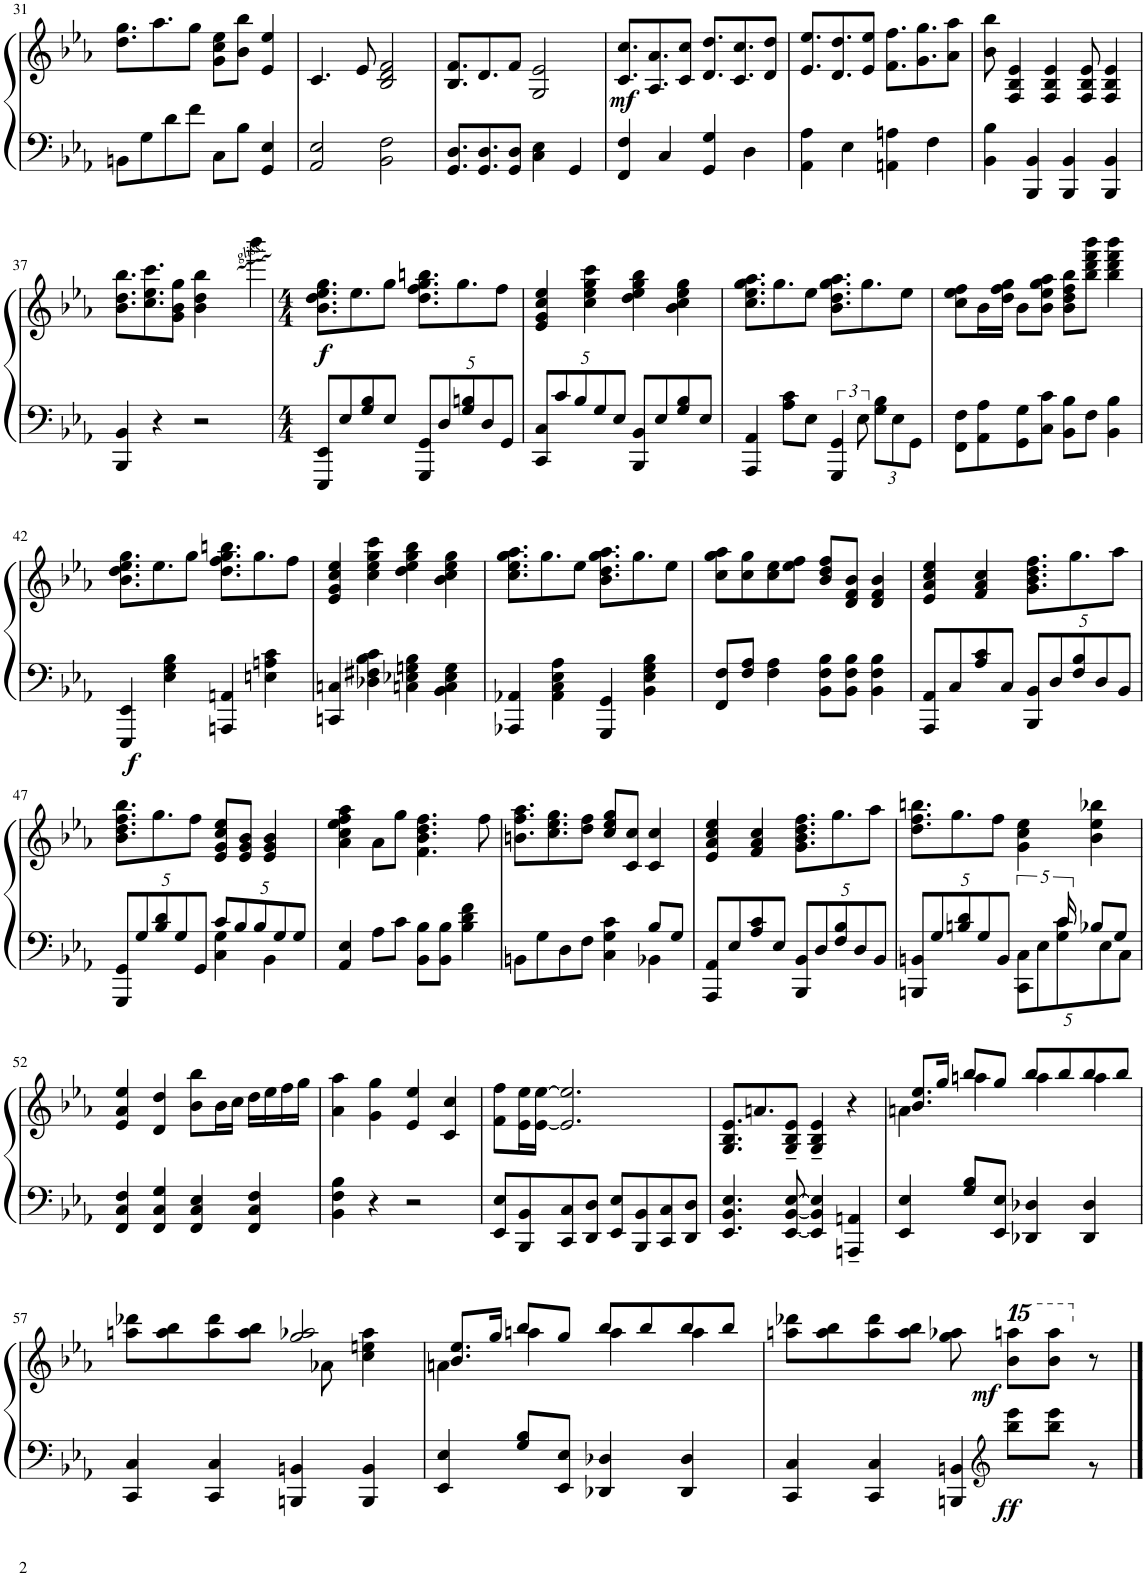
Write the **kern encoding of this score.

**kern	**kern	**dynam
*part1	*part1	*part1
*staff2	*staff1	*staff1/2
*I"Piano	*	*
*I'Pia.	*	*
!!LO:PB:g=z
*clefF4	*clefG2	*
*k[b-e-a-]	*k[b-e-a-]	*
*M4/4	*M4/4	*
=31	=31	=31
8BBn\L	8.dd\ 8.gg\L	.
8G\	.	.
.	8.aa-\	.
8d\	.	.
8f\J	8gg\J	.
8C\L	8g\ 8cc\ 8ee-\L	.
8B-\J	8b-\ 8bb-\J	.
4GG/ 4E-/	4e-/ 4ee-/	.
=32	=32	=32
2AA-/ 2E-/	4.c/	.
.	8e-/	.
2BB-\ 2F\	2B-/ 2d/ 2f/	.
=33	=33	=33
8.GG/ 8.D/L	8.B-/ 8.f/L	.
8.GG/ 8.D/	8.d/	.
8GG/ 8D/J	8f/J	.
4C\ 4E-\	2G/ 2e-/	.
4GG/	.	.
=34	=34	=34
!	!	!LO:DY:b
4FF/ 4F/	8.c/ 8.cc/L	mf
.	8.A-/ 8.a-/	.
4C/	.	.
.	8c/ 8cc/J	.
4GG/ 4G/	8.d/ 8.dd/L	.
.	8.c/ 8.cc/	.
4D\	.	.
.	8d/ 8dd/J	.
=35	=35	=35
4AA-\ 4A-\	8.e-/ 8.ee-/L	.
.	8.d/ 8.dd/	.
4E-\	.	.
.	8e-/ 8ee-/J	.
4AAn\ 4An\	8.f\ 8.ff\L	.
.	8.g\ 8.gg\	.
4F\	.	.
.	8a-\ 8aa-\J	.
=36	=36	=36
4BB-\ 4B-\	8b-\ 8bb-\	.
.	4F/ 4B-/ 4e-/	.
4BBB-/ 4BB-/	.	.
.	4F/ 4B-/ 4e-/	.
4BBB-/ 4BB-/	.	.
.	8F/ 8B-/ 8e-/	.
4BBB-/ 4BB-/	4F/ 4B-/ 4e-/	.
!!LO:LB:g=z
=37	=37	=37
4BBB-/ 4BB-/	8.b-\ 8.dd\ 8.bb-\L	.
.	8.cc\ 8.ee-\ 8.ccc\	.
4r	.	.
.	8g\ 8b-\ 8gg\J	.
2r	8b-\ 8dd\ 8bb-\	.
.	4bb-	.
.	8bbb-\	.
=38	=38	=38
*M4/4	*M4/4	*
!	!	!LO:DY:b
8EEE-/ 8EE-/L	8.b-\ 8.dd\ 8.ee-\ 8.gg\L	f
8E-/	.	.
.	8.ee-\	.
8G/ 8B-/	.	.
8E-/J	8gg\J	.
*Xbrackettup	*	*
10GGG/ 10GG/L	8.dd\ 8.ff\ 8.gg\ 8.bbn\L	.
10D/	.	.
.	8.gg\	.
10G/ 10Bn/	.	.
10D/	.	.
.	8ff\J	.
10GG/J	.	.
=39	=39	=39
10CC/ 10C/L	4e-/ 4g/ 4cc/ 4ee-/	.
10c/	.	.
10B-/	.	.
.	4cc\ 4ee-\ 4gg\ 4ccc\	.
10G/	.	.
10E-/J	.	.
8BBB-/ 8BB-/L	4dd\ 4ee-\ 4gg\ 4bb-\	.
8E-/	.	.
8G/ 8B-/	4b-\ 4cc\ 4ee-\ 4gg\	.
8E-/J	.	.
=40	=40	=40
4AAA-/ 4AA-/	8.cc\ 8.ee-\ 8.gg\ 8.aa-\L	.
.	8.gg\	.
8A-\ 8c\L	.	.
8E-\J	8ee-\J	.
*brackettup	*	*
6GGG/ 6GG/	8.b-\ 8.dd\ 8.gg\ 8.aa-\L	.
12E-\	.	.
.	8.gg\	.
*Xbrackettup	*	*
12G\ 12B-\L	.	.
12E-\	.	.
.	8ee-\J	.
12GG\J	.	.
=41	=41	=41
8FF\ 8F\L	8cc\ 8ee-\ 8ff\L	.
8AA-\ 8A-\	16b-\L	.
.	16dd\ 16ff\ 16gg\JJ	.
8GG\ 8G\	8b-\L	.
8C\ 8c\J	8b-\ 8ee-\ 8gg\ 8aa-\J	.
8BB-\ 8B-\L	8b-\ 8dd\ 8ff\ 8bb-\L	.
8F\J	8bb-\ 8ddd\ 8fff\ 8bbb-\J	.
4BB-\ 4B-\	4bb-\ 4ddd\ 4fff\ 4bbb-\	.
!!LO:LB:g=z
=42	=42	=42
!	!	!LO:DY:b=2
4EEE-/ 4EE-/	8.b-\ 8.dd\ 8.ee-\ 8.gg\L	f
.	8.ee-\	.
4E-\ 4G\ 4B-\	.	.
.	8gg\J	.
4AAAn/ 4AAn/	8.dd\ 8.ff\ 8.gg\ 8.bbn\L	.
.	8.gg\	.
4En\ 4An\ 4c\	.	.
.	8ff\J	.
=43	=43	=43
4CCn/ 4Cn/	4e-/ 4g/ 4cc/ 4ee-/	.
4D-X\ 4F#X\ 4B-\ 4c\	4cc\ 4ee-\ 4gg\ 4ccc\	.
4Cn\ 4E-X\ 4Gn\ 4B-\	4dd\ 4ee-\ 4gg\ 4bb-\	.
4BB-\ 4C\ 4E-\ 4G\	4b-\ 4cc\ 4ee-\ 4gg\	.
=44	=44	=44
4AAA-X/ 4AA-X/	8.cc\ 8.ee-\ 8.gg\ 8.aa-\L	.
.	8.gg\	.
4AA-\ 4C\ 4E-\ 4A-\	.	.
.	8ee-\J	.
4GGG/ 4GG/	8.b-\ 8.dd\ 8.gg\ 8.aa-\L	.
.	8.gg\	.
4BB-\ 4E-\ 4G\ 4B-\	.	.
.	8ee-\J	.
=45	=45	=45
8FF/ 8F/L	8cc\ 8gg\ 8aa-\L	.
8F/ 8A-/J	8cc\ 8gg\	.
4F\ 4A-\	8cc\ 8ee-\	.
.	8ee-\ 8ff\J	.
8BB-\ 8F\ 8B-\L	8b-/ 8dd/ 8ff/L	.
8BB-\ 8F\ 8B-\J	8d/ 8f/ 8b-/J	.
4BB-\ 4F\ 4B-\	4d/ 4f/ 4b-/	.
=46	=46	=46
8AAA-/ 8AA-/L	4e-/ 4a-/ 4cc/ 4ee-/	.
8C/	.	.
8A-/ 8c/	4f/ 4a-/ 4cc/	.
8C/J	.	.
10BBB-/ 10BB-/L	8.g\ 8.b-\ 8.dd\ 8.ff\L	.
10D/	.	.
.	8.gg\	.
10F/ 10B-/	.	.
10D/	.	.
.	8aa-\J	.
10BB-/J	.	.
!!LO:LB:g=z
=47	=47	=47
*^	*	*
10GGG/ 10GG/L	2ryy	8.b-\ 8.dd\ 8.ff\ 8.bb-\L	.
10G/	.	.	.
.	.	8.gg\	.
10B-/ 10d/	.	.	.
10G/	.	.	.
.	.	8ff\J	.
10GG/J	.	.	.
10c/L	4C\ 4G\	8e-/ 8g/ 8cc/ 8ee-/L	.
10B-/	.	.	.
.	.	8e-/ 8g/ 8b-/J	.
10B-/	.	.	.
.	4BB-\	4e-/ 4g/ 4b-/	.
10G/	.	.	.
10G/J	.	.	.
*v	*v	*	*
=48	=48	=48
4AA-/ 4E-/	4a-\ 4cc\ 4ee-\ 4ff\ 4aa-\	.
8A-\L	8a-\L	.
8c\J	8gg\J	.
8BB-\ 8B-\L	4.f\ 4.b-\ 4.dd\ 4.ff\	.
8BB-\ 8B-\J	.	.
4B-\ 4d\ 4f\	.	.
.	8ff\	.
=49	=49	=49
*^	*	*
8BBn\L	2.ryy	8.bn\ 8.ff\ 8.aa-\L	.
8G\	.	.	.
.	.	8.cc\ 8.ee-\ 8.gg\	.
8D\	.	.	.
8F\J	.	8dd\ 8ff\J	.
4C\ 4G\ 4c\	.	8cc/ 8ee-/ 8gg/L	.
.	.	8c/ 8cc/J	.
8B-/L	4BB-X\	4c/ 4cc/	.
8G/J	.	.	.
*v	*v	*	*
=50	=50	=50
8AAA-/ 8AA-/L	4e-/ 4a-/ 4cc/ 4ee-/	.
8E-/	.	.
8A-/ 8c/	4f/ 4a-/ 4cc/	.
8E-/J	.	.
10BBB-/ 10BB-/L	8.g\ 8.b-\ 8.dd\ 8.ff\L	.
10D/	.	.
.	8.gg\	.
10F/ 10B-/	.	.
10D/	.	.
.	8aa-\J	.
10BB-/J	.	.
=51	=51	=51
*^	*	*
10BBBn/ 10BBn/L	2ryy	8.dd\ 8.ff\ 8.bbn\L	.
10G/	.	.	.
.	.	8.gg\	.
10Bn/ 10d/	.	.	.
10G/	.	.	.
.	.	8ff\J	.
10BB/J	.	.	.
*brackettup	*Xbrackettup	*	*
20ryy	10CC\ 10C\L	4g\ 4cc\ 4ee-\	.
20ryy	.	.	.
20ryy	10E-\	.	.
20ryy	.	.	.
20c/	10G\ 10c\	.	.
8B-X/L	.	4b-\ 4ee-\ 4bb-X\	.
.	10E-\	.	.
8G/J	.	.	.
.	10C\J	.	.
*v	*v	*	*
!!LO:LB:g=z
=52	=52	=52
4FF/ 4C/ 4F/	4e-/ 4a-/ 4ee-/	.
4FF/ 4C/ 4G/	4d/ 4dd/	.
4FF/ 4C/ 4E-/	8b-\ 8bb-\L	.
.	16b-\L	.
.	16cc\JJ	.
4FF/ 4C/ 4F/	16dd\LL	.
.	16ee-\	.
.	16ff\	.
.	16gg\JJ	.
=53	=53	=53
4BB-\ 4F\ 4B-\	4a-\ 4aa-\	.
4r	4g\ 4gg\	.
2r	4e-/ 4ee-/	.
.	4c/ 4cc/	.
=54	=54	=54
8EE-/ 8E-/L	8f\ 8ff\L	.
8BBB-/ 8BB-/	16e-\ 16ee-\L	.
.	[16e-\ [16ee-\JJ	.
8CC/ 8C/	2.e-/] 2.ee-/]	.
8DD/ 8D/J	.	.
8EE-/ 8E-/L	.	.
8BBB-/ 8BB-/	.	.
8CC/ 8C/	.	.
8DD/ 8D/J	.	.
=55	=55	=55
4.EE-/ 4.BB-/ 4.E-/	8.G/ 8.B-/ 8.e-/L	.
.	8.an/	.
[8EE-/ [8BB-/ [8E-/	8G/~ 8B-/~ 8e-/~J	.
4EE-/] 4BB-/] 4E-/]	4G/~ 4B-/~ 4e-/~	.
4AAAn/~ 4AAn/~	4r	.
=56	=56	=56
*	*^	*
4EE-/ 4E-/	8.b-/ 8.ee-/L	4an\	.
.	16gg/Jk	.	.
8G/ 8B-/L	8bb-/L	4aan\	.
8EE-/ 8E-/J	8gg/J	.	.
4DD-X/ 4D-X/	8bb-/L	4aa\	.
.	8bb-/	.	.
4DD-/ 4D-/	8bb-/	4aa\	.
.	8bb-/J	.	.
!!LO:LB:g=z	!!
=57	=57	=57	=57
4CC/ 4C/	8aan\ 8ddd-X\L	8ryy	.
*	*v	*v	*
.	8aa\ 8bb-\	.
4CC/ 4C/	8aa\ 8ddd-\	.
.	8aa\ 8bb-\J	.
4BBBn/ 4BBn/	2gg/ 2aa-X/	.
*	*^	*
.	.	8a-X\	.
4BBB/ 4BB/	.	4cc\ 4een\ 4aa-\	.
=58	=58	=58	=58
4EE-/ 4E-/	8.b-/ 8.ee-/L	4an\	.
.	16gg/Jk	.	.
8G/ 8B-/L	8bb-/L	4aan\	.
8EE-/ 8E-/J	8gg/J	.	.
4DD-X/ 4D-X/	8bb-/L	4aa\	.
.	8bb-/	.	.
4DD-/ 4D-/	8bb-/	4aa\	.
.	8bb-/J	.	.
*	*v	*v	*
=59	=59	=59
*^	*	*
4CC/ 4C/	8ryy	8aan\ 8ddd-X\L	.
*v	*v	*	*
.	8aa\ 8bb-\	.
4CC/ 4C/	8aa\ 8ddd-\	.
.	8aa\ 8bb-\J	.
4BBBn/ 4BBn/	8gg\ 8aa-X\	.
*clefG2	*	*
*^	*	*
*	*	*15ma	*
!	!	!	!LO:DY:b=2
!	!	!	!LO:DY:n=1:b
.	8bb-\ 8eee-\L	8bbb-\ 8aaaan\L	ff mf
4ryy	8bb-\ 8eee-\J	8bbb-\;< 8aaaa\;<J	.
*	*	*X15ma	*
.	8r	8r	.
*v	*v	*	*
==	==	==
*-	*-	*-
